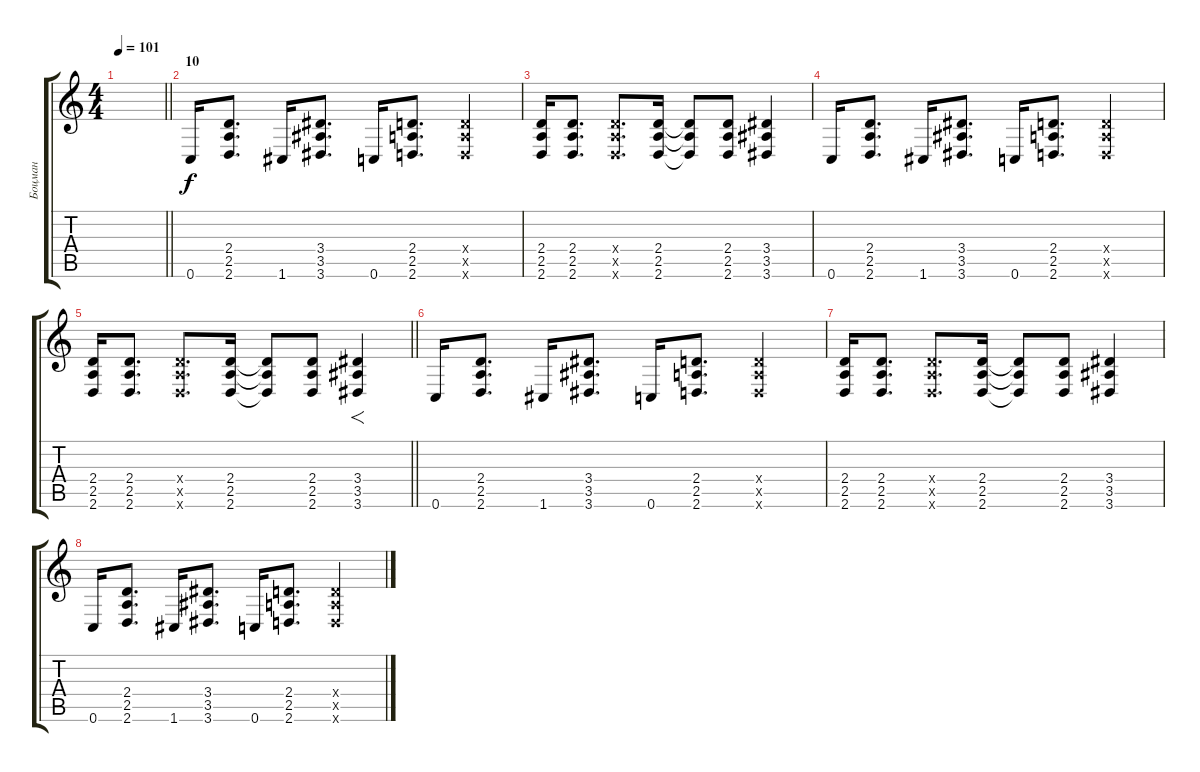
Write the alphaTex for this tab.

\track ("Боцман" "Боцман") {instrument distortionguitar}
\staff {score tabs}
\tuning (D4 A3 F3 C3 G2 C2) {hide}
\ts (4 4)
\tempo 101
\clef g2
\barLineRight lightlight
\ks c
|
\section ("" "10")
0.6.16 (2.4 2.5 2.6).8{d} 1.6.16 (3.4 3.5 3.6).8{d} 0.6.16 (2.4 2.5 2.6).8{d} (2.4{x} 2.5{x} 2.6{x}).4 |
(2.4 2.5 2.6).16 (2.4 2.5 2.6).8{d} (2.4{x} 2.5{x} 2.6{x}).8{d} (2.4 2.5 2.6).16 (2.4{t} 2.5{t} 2.6{t}).8 (2.4 2.5 2.6).8 (3.4 3.5 3.6).4 |
0.6.16 (2.4 2.5 2.6).8{d} 1.6.16 (3.4 3.5 3.6).8{d} 0.6.16 (2.4 2.5 2.6).8{d} (2.4{x} 2.5{x} 2.6{x}).4 |
\barLineRight lightlight
(2.4 2.5 2.6).16 (2.4 2.5 2.6).8{d} (2.4{x} 2.5{x} 2.6{x}).8{d} (2.4 2.5 2.6).16 (2.4{t} 2.5{t} 2.6{t}).8 (2.4 2.5 2.6).8 (3.4 3.5 3.6).4{f} |
0.6.16 (2.4 2.5 2.6).8{d} 1.6.16 (3.4 3.5 3.6).8{d} 0.6.16 (2.4 2.5 2.6).8{d} (2.4{x} 2.5{x} 2.6{x}).4 |
(2.4 2.5 2.6).16 (2.4 2.5 2.6).8{d} (2.4{x} 2.5{x} 2.6{x}).8{d} (2.4 2.5 2.6).16 (2.4{t} 2.5{t} 2.6{t}).8 (2.4 2.5 2.6).8 (3.4 3.5 3.6).4 |
0.6.16 (2.4 2.5 2.6).8{d} 1.6.16 (3.4 3.5 3.6).8{d} 0.6.16 (2.4 2.5 2.6).8{d} (2.4{x} 2.5{x} 2.6{x}).4
